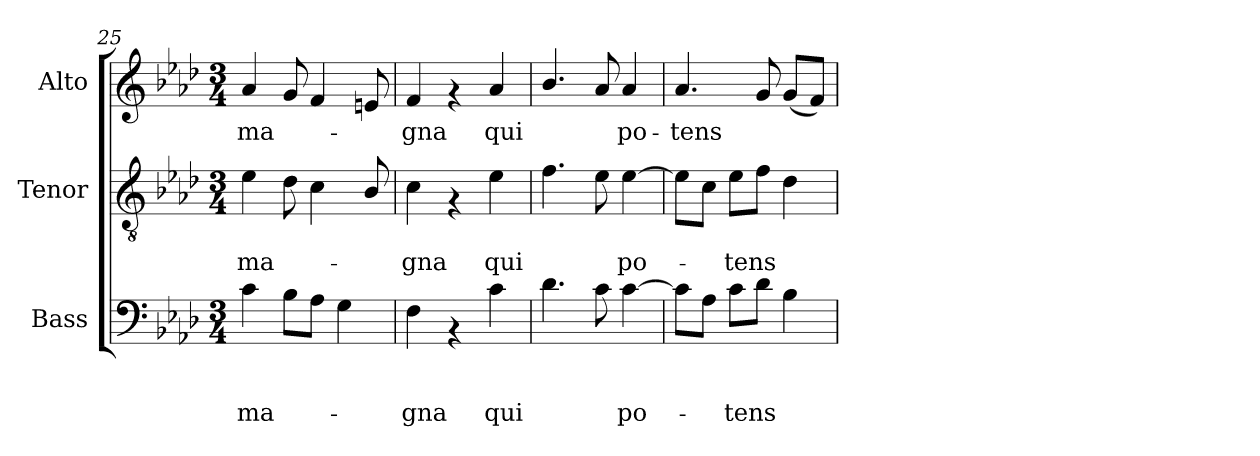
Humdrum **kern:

**kern	**text	**text	**text	**kern	**text	**text	**kern	**text
*part3	*part3	*part3	*part3	*part2	*part2	*part2	*part1	*part1
*staff3	*staff3	*staff3	*staff3	*staff2	*staff2	*staff2	*staff1	*staff1
*I"Bass	*	*	*	*I"Tenor	*	*	*I"Alto	*
*I'B.	*	*	*	*I'T.	*	*	*I'A.	*
*clefF4	*	*	*	*clefGv2	*	*	*clefG2	*
*ITrd-3c-5	*	*	*	*ITrd-3c-5	*	*	*ITrd2c3	*
*k[b-e-a-d-g-]	*	*	*	*k[b-e-a-d-g-]	*	*	*k[b-]	*
*D-:	*	*	*	*D-:	*	*	*F:	*
*M3/4	*	*	*	*M3/4	*	*	*M3/4	*
=25	=25	=25	=25	=25	=25	=25	=25	=25
!	!	!	!LO:LY:b	!	!	!LO:LY:b	!	!LO:LY:b:rj
4f\	.	.	ma-	4a-\	.	ma-	4f/	ma-
8e-\L	.	.	.	8g-\	.	.	8e/	.
8d-\J	.	.	.	4f\	.	.	4d/	.
4c\	.	.	.	.	.	.	.	.
.	.	.	.	8e-/	.	.	8c#X/	.
=26	=26	=26	=26	=26	=26	=26	=26	=26
!	!	!	!LO:LY:b	!	!	!LO:LY:b	!	!LO:LY:b:rj
4B-\	.	.	-gna	4f\	.	-gna	4d/	-gna
4rAA	.	.	.	4rF	.	.	4rf	.
!	!	!	!LO:LY:b	!	!	!LO:LY:b	!	!LO:LY:b:rj
4f\	.	.	qui	4a-\	.	qui	4f/	qui
=27	=27	=27	=27	=27	=27	=27	=27	=27
4.g-\	.	.	.	4.b-\	.	.	4.g/	.
8f\	.	.	.	8a-\	.	.	8f/	.
!	!	!	!LO:LY:b	!	!	!LO:LY:b	!	!LO:LY:b:rj
[>4f\	.	.	po-	[>4a-\	.	po-	4f/	po-
=28	=28	=28	=28	=28	=28	=28	=28	=28
!	!	!	!	!	!	!	!	!LO:LY:b:rj
8f\L]	.	.	.	8a-\L]	.	.	4.f/	-tens
8d-\J	.	.	.	8f\J	.	.	.	.
!	!	!	!LO:LY:b	!	!	!LO:LY:b	!	!
8f\L	.	.	-tens	8a-\L	.	-tens	.	.
8g-\J	.	.	.	8b-\J	.	.	8e/	.
4e-\	.	.	.	4g-\	.	.	(<8e/L	.
.	.	.	.	.	.	.	8d/J)	.
=	=	=	=	=	=	=	=	=
*-	*-	*-	*-	*-	*-	*-	*-	*-
